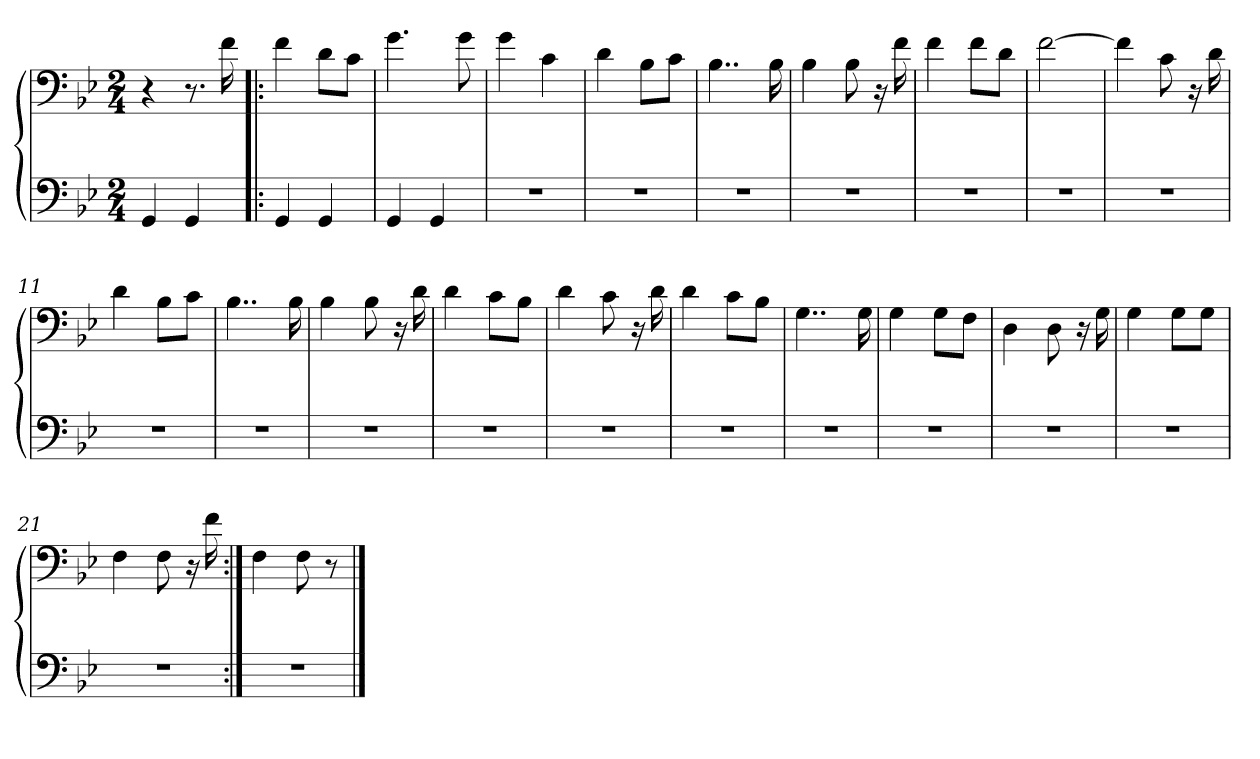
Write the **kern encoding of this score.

**kern	**kern
*part1	*part1
*staff2	*staff1
*clefF4	*clefF4
*k[b-e-]	*k[b-e-]
*M2/4	*M2/4
=1	=1
4GG/	4r
4GG/	8.r
.	16f\
=2!|:	=2!|:
4GG/	4f\
4GG/	8d\L
.	8c\J
=3	=3
4GG/	4.g\
4GG/	.
.	8g\
=4	=4
2r	4g\
.	4c\
=5	=5
2r	4d\
.	8B-\L
.	8c\J
=6	=6
2r	4..B-\
.	16B-\
=7	=7
2r	4B-\
.	8B-\
.	16r
.	16f\
=8	=8
2r	4f\
.	8f\L
.	8d\J
=9	=9
2r	[2f\
=10	=10
2r	4f\]
.	8c\
.	16r
.	16d\
=11	=11
2r	4d\
.	8B-\L
.	8c\J
=12	=12
2r	4..B-\
.	16B-\
=13	=13
2r	4B-\
.	8B-\
.	16r
.	16d\
=14	=14
2r	4d\
.	8c\L
.	8B-\J
=15	=15
2r	4d\
.	8c\
.	16r
.	16d\
=16	=16
2r	4d\
.	8c\L
.	8B-\J
=17	=17
2r	4..G\
.	16G\
=18	=18
2r	4G\
.	8G\L
.	8F\J
=19	=19
2r	4D\
.	8D\
.	16r
.	16G\
=20	=20
2r	4G\
.	8G\L
.	8G\J
=21	=21
2r	4F\
.	8F\
.	16r
.	16f\
=22:|!	=22:|!
2r	4F\
.	8F\
.	8r
==	==
*-	*-
